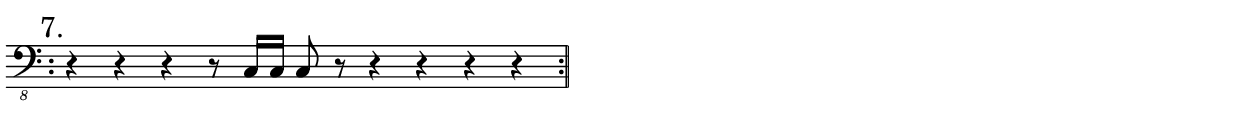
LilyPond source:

\version "2.19.80"


phrase = \relative c, {

  \clef "bass_8"
  \mark "7." 
  \cadenzaOn
  r4 r r r8
  c16[ c] c8
  r8 r4 r r r

}

\score {
  \defineBarLine ":" #'("" ":" "")
  \new Staff = "phrase" {
    \bar ":"
    \phrase
    \set Score.repeatCommands = #'(end-repeat)
  }
  \layout {
    \context { \Staff
      \remove Time_signature_engraver
      \override BarLine.hair-thickness = #-1
      \override BarLine.thick-thickness = #-1
    }
  }
}
\header { tagline = "" }
\paper {
  top-margin = 1
  bottom-margin = 1
  left-margin = 1
  right-margin = 1
  indent = 0
}

